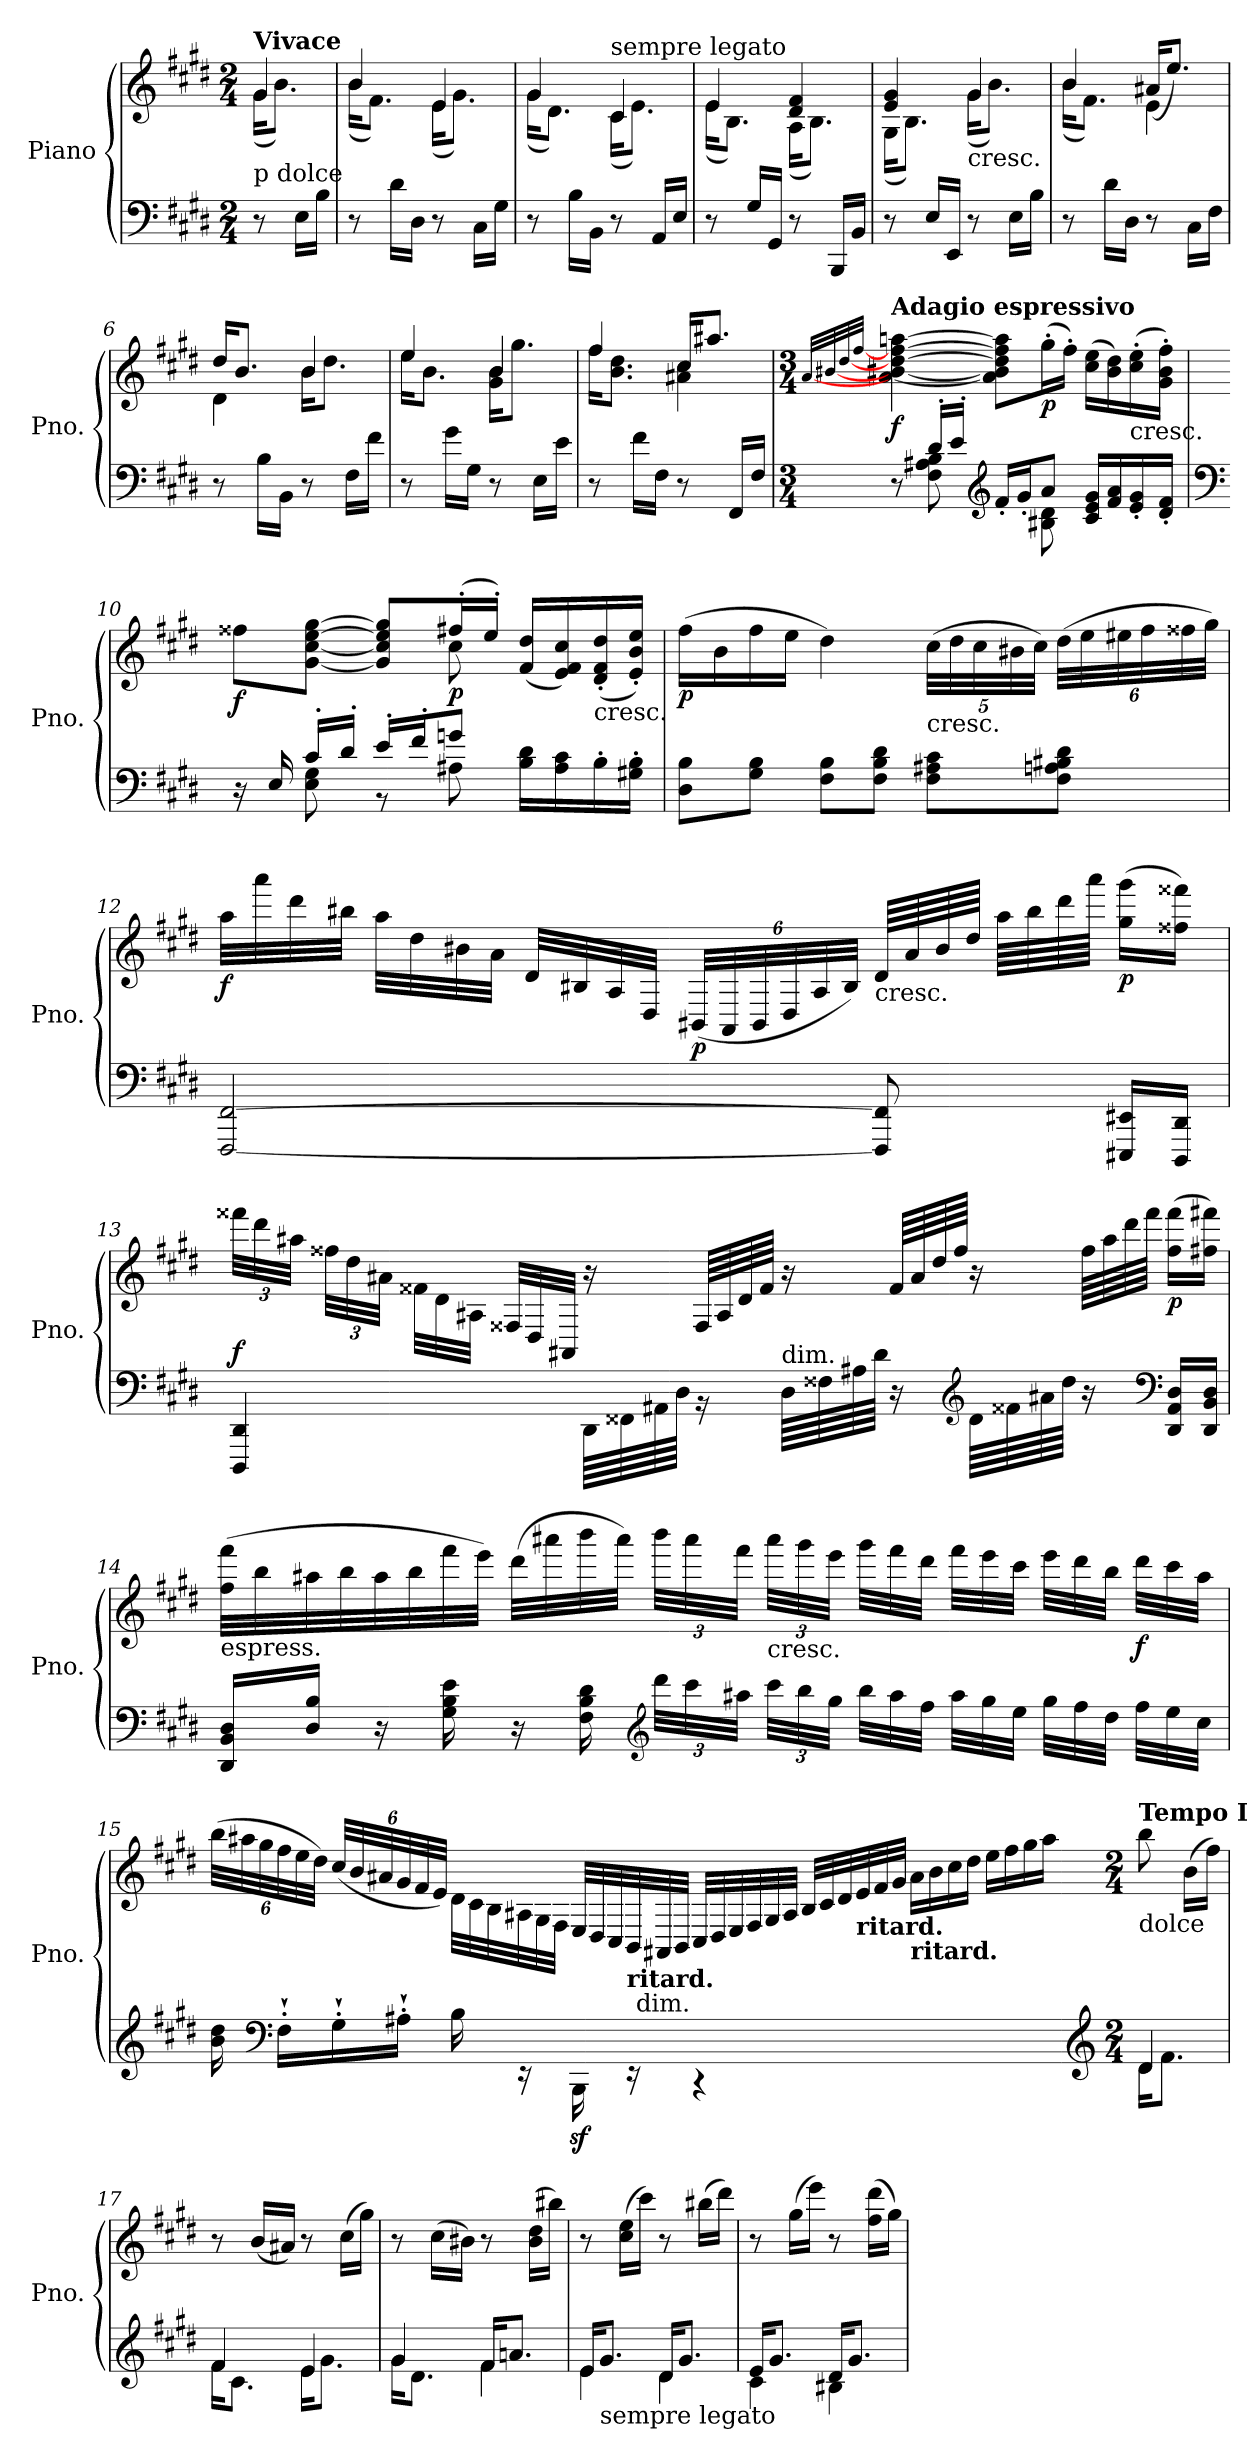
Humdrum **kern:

**kern	**kern	**dynam
*part1	*part1	*part1
*staff2	*staff1	*staff1/2
*I"Piano	*	*
*I'Pno.	*	*
*clefF4	*clefG2	*
*k[f#c#g#d#]	*k[f#c#g#d#]	*
*E:	*E:	*
*M2/4	*M2/4	*
=	=	=
*	*^	*
!	!LO:TX:a:B:t=Vivace	!	!
!LO:TX:a:t=p dolce	!	!	!
8r	4g#/	(<16g#\KL	.
.	.	8.b\J)	.
16E\LL	.	.	.
16B\JJ	.	.	.
=1	=1	=1	=1
8r	4b/	(<16b\KL	.
.	.	8.f#\J)	.
16d#\LL	.	.	.
16D#\JJ	.	.	.
8r	4e/	(<16e\KL	.
.	.	8.g#\J)	.
16C#\LL	.	.	.
16G#\JJ	.	.	.
=2	=2	=2	=2
8r	4g#/	(<16g#\KL	.
.	.	8.d#\J)	.
16B\LL	.	.	.
16BB\JJ	.	.	.
!	!LO:TX:a:t=sempre legato	!	!
8r	4c#/	(<16c#\KL	.
.	.	8.e\J)	.
16AA/LL	.	.	.
16E/JJ	.	.	.
=3	=3	=3	=3
8r	4e/	(<16e\KL	.
.	.	8.B\J)	.
16G#/LL	.	.	.
16GG#/JJ	.	.	.
8r	4d#/ 4f#/	(<16A\KL	.
.	.	8.B\J)	.
16BBB/LL	.	.	.
16BB/JJ	.	.	.
=4	=4	=4	=4
8r	4e/ 4g#/	(<16G#\KL	.
.	.	8.B\J)	.
16E/LL	.	.	.
16EE/JJ	.	.	.
!	!LO:TX:b:t=cresc.	!	!
8r	4g#/	(<16g#\KL	.
.	.	8.b\J)	.
16E\LL	.	.	.
16B\JJ	.	.	.
=5	=5	=5	=5
8r	4b/	(<16b\KL	.
.	.	8.f#\J)	.
16d#\LL	.	.	.
16D#\JJ	.	.	.
8r	4e\	(>16a#X/KL	.
.	.	8.ee/J)	.
16C#\LL	.	.	.
16F#\JJ	.	.	.
!!LO:LB:g=z	!!
=6	=6	=6	=6
8r	16dd#/KL	4d#\	.
.	8.b/J	.	.
16B\LL	.	.	.
16BB\JJ	.	.	.
8r	4b/	16b\KL	.
.	.	8.dd#\J	.
16F#\LL	.	.	.
16f#\JJ	.	.	.
=7	=7	=7	=7
8r	4ee/	16ee\KL	.
.	.	8.b\J	.
16g#\LL	.	.	.
16G#\JJ	.	.	.
8r	4b/	16g#\ 16b\KL	.
.	.	8.gg#\J	.
16E\LL	.	.	.
16e\JJ	.	.	.
=8	=8	=8	=8
8r	4ff#/	16ff#\KL	.
.	.	8.b\ 8.dd#\J	.
16f#\LL	.	.	.
16F#\JJ	.	.	.
8r	16cc#/KL	4a#X\ 4cc#\	.
.	8.aa#X/J	.	.
16FF#/LL	.	.	.
16F#/JJ	.	.	.
*	*v	*v	*
=9	=9	=9
*M3/4	*M3/4	*
.	[32qa/LLL	.
.	[32qb#X/	.
.	[32qdd#/	.
.	[32qff#/JJJ	.
*^	*	*
!	!	!LO:TX:a:B:t=Adagio espressivo	!
!	!	!	!LO:DY:b
8r	8ryy	[4a\ [4b#\ [4dd#\ [4ff#\ [4aan\	f
16d#'/LL	8F#\ 8A#X\ 8B\	.	.
16e'/JJ	.	.	.
*clefG2	*	*	*
16f#'/LL	8ryy	8a\] 8b#\] 8dd#\] 8ff#\] 8aa\]L	.
16g#'/J	.	.	.
!	!	!	!LO:DY:b
8a/J	8B#X\ 8d#\	(>16gg#'\L	p
.	.	16ff#'\JJ)	.
16c#/ 16e/ 16g#/LL	4ryy	(>16cc#\ 16ee\LL	.
16f#/ 16a/	.	16b#\ 16dd#\)	.
!	!	!LO:TX:b:t=cresc.	!
16e/' 16g#/'	.	(>16cc#\' 16ee\'	.
16d#/' 16f#/'JJ	.	16g#\' 16b#\' 16ff#\'JJ)	.
!!LO:LB:g=z
=10	=10	=10	=10
*clefF4	*	*	*
*	*	*^	*
!	!	!	!	!LO:DY:b
16r	8ryy	8ff##X\L	4.ryy	f
16E/	.	.	.	.
16c#'/LL	8E\ 8G#\	[8g#\ [8cc#\ [8ee\ [8gg#\J	.	.
16d#'/JJ	.	.	.	.
16e'/LL	8r	8g#/] 8cc#/] 8ee/] 8gg#/]L	.	.
16f#'/J	.	.	.	.
!	!	!	!	!LO:DY:b
8gn/J	8A#X\	(>16ff#X'/L	8cc#\	p
.	.	16ee'/JJ)	.	.
16B\ 16d#\LL	4ryy	(>16f#/ 16dd#/LL	4ryy	.
16A#\ 16c#\	.	16e/ 16f#/ 16cc#/)	.	.
!	!	!LO:TX:b:t=cresc.	!	!
16B'\	.	(>16d#/' 16f#/' 16dd#/'	.	.
16G#X\' 16B\'JJ	.	16e/' 16b/' 16ee/'JJ)	.	.
*v	*v	*	*	*
*	*v	*v	*
=11	=11	=11
!	!	!LO:DY:b
8D#\ 8B\L	(>16ff#\LL	p
.	16b\	.
8G#\ 8B\J	16ff#\	.
.	16ee\JJ	.
8F#\ 8B\L	4dd#\)	.
8F#\ 8B\ 8d#\J	.	.
*	*Xbrackettup	*
!	!LO:TX:b:t=cresc.	!
8F#\ 8A#X\ 8c#\L	(>40cc#\LLL	.
.	40dd#\	.
.	40cc#\	.
.	40b#X\	.
.	40cc#\JJJ)	.
8F#\ 8An\ 8B#X\ 8d#\J	(>48dd#\LLL	.
.	48ee\	.
.	48ee#X\	.
.	48ff#\	.
.	48ff##X\	.
.	48gg#\JJJ)	.
!!LO:LB:g=z
=12	=12	=12
!	!	!LO:DY:b
[2FFF#/ [2FF#/	32aa\LLL	f
.	32aaa\	.
.	32ddd#\	.
.	32bb#X\JJJ	.
.	32aa\LLL	.
.	32dd#\	.
.	32b#X\	.
.	32a\JJJ	.
.	32d#/LLL	.
.	32B#X/	.
.	32A/	.
.	32D#/JJJ	.
!	!	!LO:DY:b
.	(<48BB#X/LLL	p
.	48AA/	.
.	48BB#/	.
.	48D#/	.
.	48A/	.
.	48B#/JJJ)	.
!	!LO:TX:b:t=cresc.	!
8FFF#/] 8FF#/]	64d#/LLLL	.
.	64a/	.
.	64b#/	.
.	64dd#/JJJJ	.
.	64aa\LLLL	.
.	64bb#\	.
.	64ddd#\	.
.	64aaa\JJJJ	.
!	!	!LO:DY:b
16EEE#X/ 16EE#X/LL	(>16gg#\ 16ggg#\LL	p
16DDD#/ 16DD#/JJ	16ff##X\ 16fff##X\JJ)	.
!!LO:LB:g=z
=13	=13	=13
!	!	!LO:DY:a=2
4DDD#/ 4DD#/	48fff##X\LLL	f
.	48ddd#\	.
.	48aa#X\JJJ	.
.	48ff##X\LLL	.
.	48dd#\	.
.	48a#X\JJJ	.
*	*Xtuplet	*
.	48f##X\LLL	.
.	48d#\	.
.	48A#X\JJJ	.
.	48F##X/LLL	.
.	48D#/	.
.	48AA#X/JJJ	.
64DD#\LLLL	16r	.
64FF##X\	.	.
64AA#X\	.	.
64D#\JJJJ	.	.
16rBB	64F##/LLLL	.
.	64A#/	.
.	64d#/	.
.	64f##/JJJJ	.
!LO:TX:a:t=dim.	!	!
64D#\LLLL	16r	.
64F##X\	.	.
64A#X\	.	.
64d#\JJJJ	.	.
16r	64f##/LLLL	.
.	64a#/	.
.	64dd#/	.
.	64ff##/JJJJ	.
*clefG2	*	*
64d#\LLLL	16r	.
64f##X\	.	.
64a#X\	.	.
64dd#\JJJJ	.	.
16r	64ff##\LLLL	.
.	64aa#\	.
.	64ddd#\	.
.	64fff##\JJJJ	.
*clefF4	*	*
!	!	!LO:DY:b
16DD#/ 16AA#/ 16D#/LL	(>16ff##\ 16fff##\LL	p
16DD#/ 16BB/ 16D#/JJ	16ff#X\ 16fff#X\JJ)	.
!!LO:PB:g=z
=14	=14	=14
!	!LO:TX:b:t=espress.	!
16DD#/ 16BB/ 16D#/LL	(>32ff#\ 32fff#\LLL	.
.	32bb\	.
16D#/ 16B/JJ	32aa#X\	.
.	32bb\	.
16r	32aa#\	.
.	32bb\	.
16G#\ 16B\ 16e\	32fff#\	.
.	32eee\JJJ)	.
16r	(>32ddd#\LLL	.
.	32aaa#X\	.
16F#\ 16B\ 16d#\	32bbb\	.
.	32aaa#\JJJ)	.
*clefG2	*	*
*Xbrackettup	*tuplet	*
48ddd#\LLL	48bbb\LLL	.
48ccc#\	48aaa#\	.
48aa#X\JJJ	48fff#\JJJ	.
!	!LO:TX:b:t=cresc.	!
48ccc#\LLL	48aaa#\LLL	.
48bb\	48ggg#\	.
48gg#\JJJ	48eee\JJJ	.
*Xtuplet	*Xtuplet	*
48bb\LLL	48ggg#\LLL	.
48aa#\	48fff#\	.
48ff#\JJJ	48ddd#\JJJ	.
48aa#\LLL	48fff#\LLL	.
48gg#\	48eee\	.
48ee\JJJ	48ccc#\JJJ	.
48gg#\LLL	48eee\LLL	.
48ff#\	48ddd#\	.
48dd#\JJJ	48bb\JJJ	.
!	!	!LO:DY:b
48ff#\LLL	48ddd#\LLL	f
48ee\	48ccc#\	.
48cc#\JJJ	48aa#\JJJ	.
!!LO:LB:g=z
=15	=15	=15
*	*tuplet	*
16b\ 16dd#\	(>48bb\LLL	.
.	48aa#X\	.
.	48gg#\	.
*clefF4	*	*
16F#'`\LL	48ff#\	.
.	48ee\	.
.	48dd#\JJJ)	.
16G#'`\	(<48cc#/LLL	.
.	48b/	.
.	48a#X/	.
16A#X'`\JJ	48g#/	.
.	48f#/	.
.	48e/JJJ)	.
*	*Xtuplet	*
16B\	48d#\LLL	.
.	48c#\	.
.	48B\	.
16rEE	48A#X\	.
.	48G#\	.
.	48F#\JJJ	.
16BBBz<\	48E/LLL	.
.	48D#/	.
.	48C#/	.
!	!LO:TX:b:B:t=ritard.	!
16rEE	48BB/	.
!	!LO:TX:b:t=dim.	!
.	48AA#X/	.
.	48BB/JJJ	.
4rCC	48C#/LLL	.
.	48D#/	.
.	48E/	.
.	48F#/	.
.	48G#/	.
.	48A#/JJJ	.
.	48B/LLL	.
.	48c#/	.
.	48d#/	.
!	!LO:TX:b:B:t=ritard.	!
.	48e/	.
.	48f#/	.
.	48g#/JJJ	.
!	!LO:TX:b:B:t=ritard.	!
2ryy	16a#\LL	.
.	16b\	.
.	16cc#\	.
.	16dd#\JJ	.
.	16ee\LL	.
.	16ff#\	.
.	16gg#\	.
.	16aa#\JJ	.
!!LO:LB:g=z
=16-	=16-	=16-
*clefG2	*	*
*M2/4	*M2/4	*
*^	*	*
!	!	!LO:TX:b:t=dolce	!
!	!	!LO:TX:a:B:t=Tempo I	!
4d#/	16d#\KL	8bb\	.
.	8.f#\J	.	.
.	.	(>16b\LL	.
.	.	16ff#\JJ)	.
=17	=17	=17	=17
4f#/	16f#\KL	8r	.
.	8.c#\J	.	.
.	.	(<16b/LL	.
.	.	16a#X/JJ)	.
4e/	16e\KL	8r	.
.	8.g#\J	.	.
.	.	(>16cc#\LL	.
.	.	16gg#\JJ)	.
=18	=18	=18	=18
4g#/	16g#\KL	8r	.
.	8.d#\J	.	.
.	.	(>16cc#\LL	.
.	.	16b#X\JJ)	.
16f#/KL	4f#\	8r	.
8.an/J	.	.	.
.	.	(>16b#\ 16dd#\LL	.
.	.	16bb#X\JJ)	.
=19	=19	=19	=19
16e/KL	4e\	8r	.
!LO:TX:b:t=sempre legato	!	!	!
8.g#/J	.	.	.
.	.	(>16cc#\ 16ee\LL	.
.	.	16ccc#\JJ)	.
16d#/KL	4d#\	8r	.
8.g#/J	.	.	.
.	.	(>16bb#X\LL	.
.	.	16ddd#\JJ)	.
=20	=20	=20	=20
16e/KL	4c#\	8r	.
8.g#/J	.	.	.
.	.	(>16gg#\LL	.
.	.	16eee\JJ)	.
16d#/KL	4B#X\	8r	.
8.g#/J	.	.	.
.	.	(>16ff#\ 16ddd#\LL	.
.	.	16gg#\JJ)	.
*v	*v	*	*
=	=	=
*-	*-	*-
